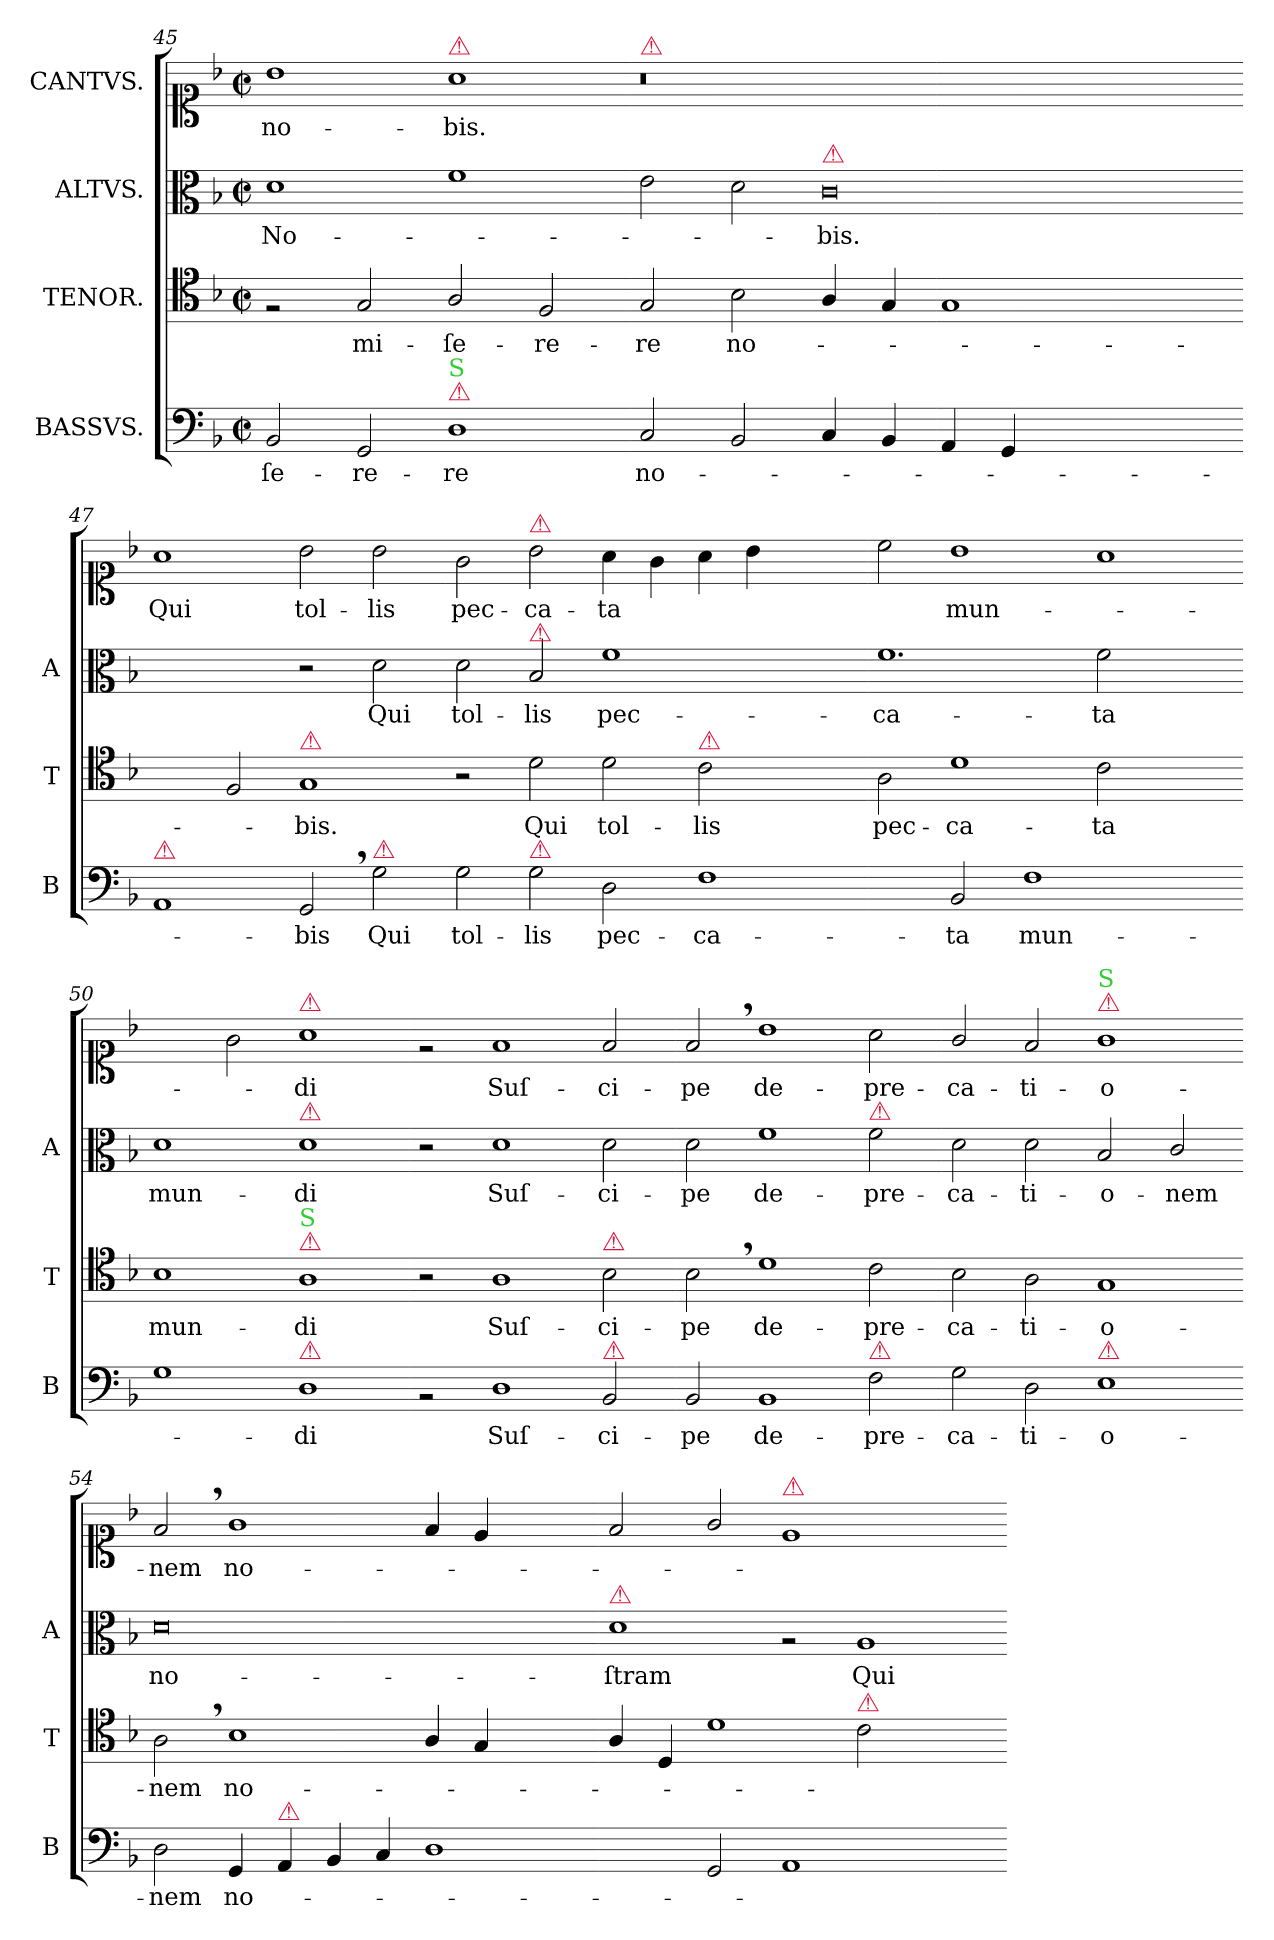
**kern	**text	**kern	**text	**kern	**text	**kern	**text
*part4	*part4	*part3	*part3	*part2	*part2	*part1	*part1
*staff4	*staff4	*staff3	*staff3	*staff2	*staff2	*staff1	*staff1
*I"BASSVS.	*	*I"TENOR.	*	*I"ALTVS.	*	*I"CANTVS.	*
*I'B	*	*I'T	*	*I'A	*	*	*
*clefF4	*	*clefC4	*	*clefC3	*	*clefC1	*
*k[b-]	*	*k[b-]	*	*k[b-]	*	*k[b-]	*
*M2/1	*	*M2/1	*	*M2/1	*	*M2/1	*
*met(c|)	*	*met(c|)	*	*met(c|)	*	*met(c|)	*
=45	=45	=45	=45	=45	=45	=45	=45
2BB-/	-ſe-	2rF	.	1d\	No-	1b-\	no-
2GG/	-re-	2G/	mi-	.	.	.	.
!	!	!	!	!	!	!LO:TX:a:color=crimson:t=⚠	!
!LO:TX:a:color=crimson:t=⚠	!	!	!	!	!	!	!
!LO:TX:a:color=limegreen:t=S	!	!	!	!	!	!	!
1D\	-re	2A/	-ſe-	1f\	.	1a\	-bis.
.	.	2F/	-re-	.	.	.	.
=46-	=46-	=46-	=46-	=46-	=46-	=46-	=46-
!	!	!	!	!	!	!LO:TX:a:color=crimson:t=⚠	!
2C/	no-	2G/	-re	2e\	.	0r	.
2BB-/	.	2B-\	no-	2d\	.	.	.
!	!	!	!	!LO:TX:a:color=crimson:t=⚠	!	!	!
4C/	.	4A/	.	0c\	-bis.	.	.
4BB-/	.	4G/	.	.	.	.	.
4AA/	.	1G/	.	.	.	.	.
4GG/	.	.	.	.	.	.	.
1ryy	.	.	.	.	.	1ryy	.
.	.	2ryy	.	.	.	.	.
=47-	=47-	=47-	=47-	=47-	=47-	=47-	=47-
!LO:TX:a:color=crimson:t=⚠	!	!	!	!	!	!	!
1AA/	.	2ryy	.	1ryy	.	1a\	Qui
.	.	2F/	.	.	.	.	.
!	!	!LO:TX:a:color=crimson:t=⚠	!	!	!	!	!
2GG,</	-bis	1G/	-bis.	2r	.	2b-\	tol-
!LO:TX:a:color=crimson:t=⚠	!	!	!	!	!	!	!
2G\	Qui	.	.	2d\	Qui	2b-\	-lis
=48-	=48-	=48-	=48-	=48-	=48-	=48-	=48-
2G\	tol-	2r	.	2d\	tol-	2g\	pec-
!	!	!	!	!	!	!LO:TX:a:color=crimson:t=⚠	!
!	!	!	!	!LO:TX:a:color=crimson:t=⚠	!	!	!
!LO:TX:a:color=crimson:t=⚠	!	!	!	!	!	!	!
2G\	-lis	2d\	Qui	2B-/	-lis	2b-\	-ca-
2D\	pec-	2d\	tol-	1f\	pec-	4a\	-ta
.	.	.	.	.	.	4g\	.
!	!	!LO:TX:a:color=crimson:t=⚠	!	!	!	!	!
1F\	-ca-	2c\	-lis	.	.	4a\	.
.	.	.	.	.	.	4b-\	.
.	.	2ryy	.	2ryy	.	2ryy	.
=49-	=49-	=49-	=49-	=49-	=49-	=49-	=49-
2ryy	.	2A\	pec-	1.f\	-ca-	2cc\	.
2BB-/	-ta	1d\	-ca-	.	.	1b-\	mun-
1F\	mun-	.	.	.	.	.	.
.	.	2c\	-ta	2f\	-ta	1a\	.
2ryy	.	2ryy	.	2ryy	.	.	.
=50-	=50-	=50-	=50-	=50-	=50-	=50-	=50-
1G\	.	1B-\	mun-	1d\	mun-	2ryy	.
.	.	.	.	.	.	2g\	.
!	!	!	!	!	!	!LO:TX:a:color=crimson:t=⚠	!
!	!	!	!	!LO:TX:a:color=crimson:t=⚠	!	!	!
!	!	!LO:TX:a:color=crimson:t=⚠	!	!	!	!	!
!	!	!LO:TX:a:color=limegreen:t=S	!	!	!	!	!
!LO:TX:a:color=crimson:t=⚠	!	!	!	!	!	!	!
1D\	-di	1A\	-di	1d\	-di	1a\	-di
=51-	=51-	=51-	=51-	=51-	=51-	=51-	=51-
2rBB	.	2r	.	2r	.	2re	.
1D\	Suſ-	1A\	Suſ-	1d\	Suſ-	1f/	Suſ-
!	!	!LO:TX:a:color=crimson:t=⚠	!	!	!	!	!
!LO:TX:a:color=crimson:t=⚠	!	!	!	!	!	!	!
2BB-/	-ci-	2B-\	-ci-	2d\	-ci-	2f/	-ci-
=52-	=52-	=52-	=52-	=52-	=52-	=52-	=52-
2BB-/	-pe	2B-,<\	-pe	2d\	-pe	2f,</	-pe
1BB-/	de-	1d\	de-	1f\	de-	1b-\	de-
!	!	!	!	!LO:TX:a:color=crimson:t=⚠	!	!	!
!LO:TX:a:color=crimson:t=⚠	!	!	!	!	!	!	!
2F\	-pre-	2c\	-pre-	2f\	-pre-	2a\	-pre-
=53-	=53-	=53-	=53-	=53-	=53-	=53-	=53-
2G\	-ca-	2B-\	-ca-	2d\	-ca-	2g/	-ca-
2D\	-ti-	2A\	-ti-	2d\	-ti-	2f/	-ti-
!	!	!	!	!	!	!LO:TX:a:color=crimson:t=⚠	!
!	!	!	!	!	!	!LO:TX:a:color=limegreen:t=S	!
!LO:TX:a:color=crimson:t=⚠	!	!	!	!	!	!	!
1E\	-o-	1G/	-o-	2B-/	o-	1g\	-o-
.	.	.	.	2c/	-nem	.	.
=54-	=54-	=54-	=54-	=54-	=54-	=54-	=54-
2D\	-nem	2A,<\	-nem	0d\	no-	2f,</	-nem
4GG/	no-	1B-\	no-	.	.	1g\	no-
!LO:TX:a:color=crimson:t=⚠	!	!	!	!	!	!	!
4AA/	.	.	.	.	.	.	.
4BB-/	.	.	.	.	.	.	.
4C/	.	.	.	.	.	.	.
1D\	.	4A/	.	.	.	4f/	.
.	.	4G/	.	.	.	4e/	.
.	.	2ryy	.	2ryy	.	2ryy	.
=55-	=55-	=55-	=55-	=55-	=55-	=55-	=55-
!	!	!	!	!LO:TX:a:color=crimson:t=⚠	!	!	!
2ryy	.	4A/	.	1d\	-ſtram	2f/	.
.	.	4D/	.	.	.	.	.
2GG/	.	1d\	.	.	.	2g/	.
!	!	!	!	!	!	!LO:TX:a:color=crimson:t=⚠	!
1AA/	.	.	.	2rA	.	1e/	.
!	!	!LO:TX:a:color=crimson:t=⚠	!	!	!	!	!
.	.	2c\	.	1A/	Qui	.	.
2ryy	.	2ryy	.	.	.	2ryy	.
=-	=-	=-	=-	=-	=-	=-	=-
*-	*-	*-	*-	*-	*-	*-	*-
